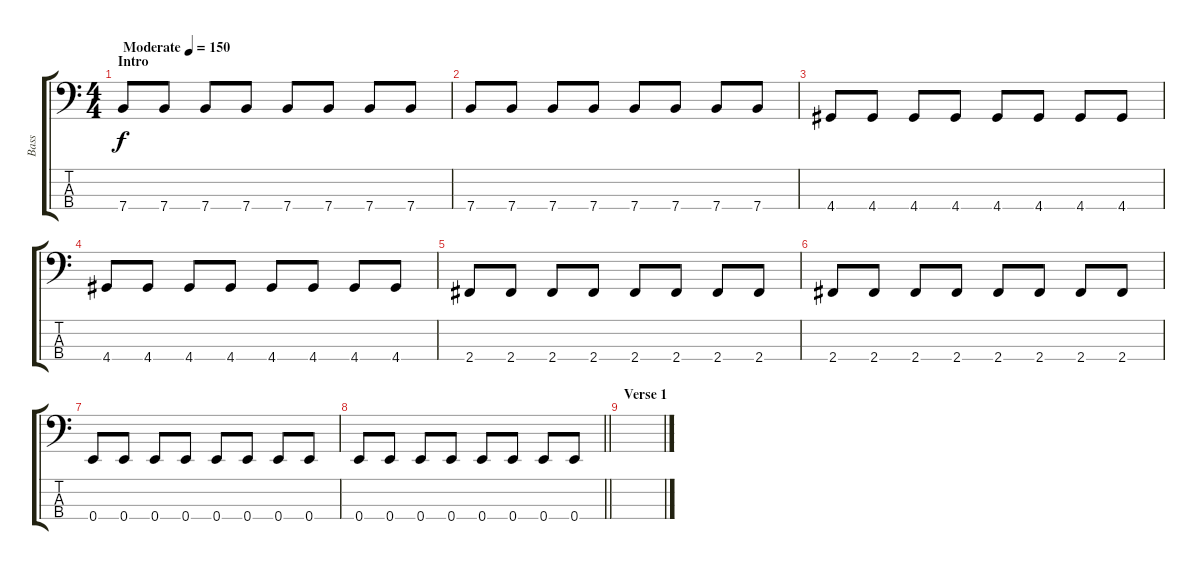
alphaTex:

\track ("Bass" "Bass") {instrument electricbassfinger}
\staff {score tabs}
\tuning (G2 D2 A1 E1) {hide}
\ts (4 4)
\section ("" "Intro")
\tempo (150 "Moderate")
\clef f4
\ks c
7.4.8{dy f instrument electricbassfinger} 7.4.8 7.4.8 7.4.8 7.4.8 7.4.8 7.4.8 7.4.8 |
7.4.8 7.4.8 7.4.8 7.4.8 7.4.8 7.4.8 7.4.8 7.4.8 |
4.4.8 4.4.8 4.4.8 4.4.8 4.4.8 4.4.8 4.4.8 4.4.8 |
4.4.8 4.4.8 4.4.8 4.4.8 4.4.8 4.4.8 4.4.8 4.4.8 |
2.4.8 2.4.8 2.4.8 2.4.8 2.4.8 2.4.8 2.4.8 2.4.8 |
2.4.8 2.4.8 2.4.8 2.4.8 2.4.8 2.4.8 2.4.8 2.4.8 |
0.4.8 0.4.8 0.4.8 0.4.8 0.4.8 0.4.8 0.4.8 0.4.8 |
\barLineRight lightlight
0.4.8 0.4.8 0.4.8 0.4.8 0.4.8 0.4.8 0.4.8 0.4.8 |
\section ("" "Verse 1")
